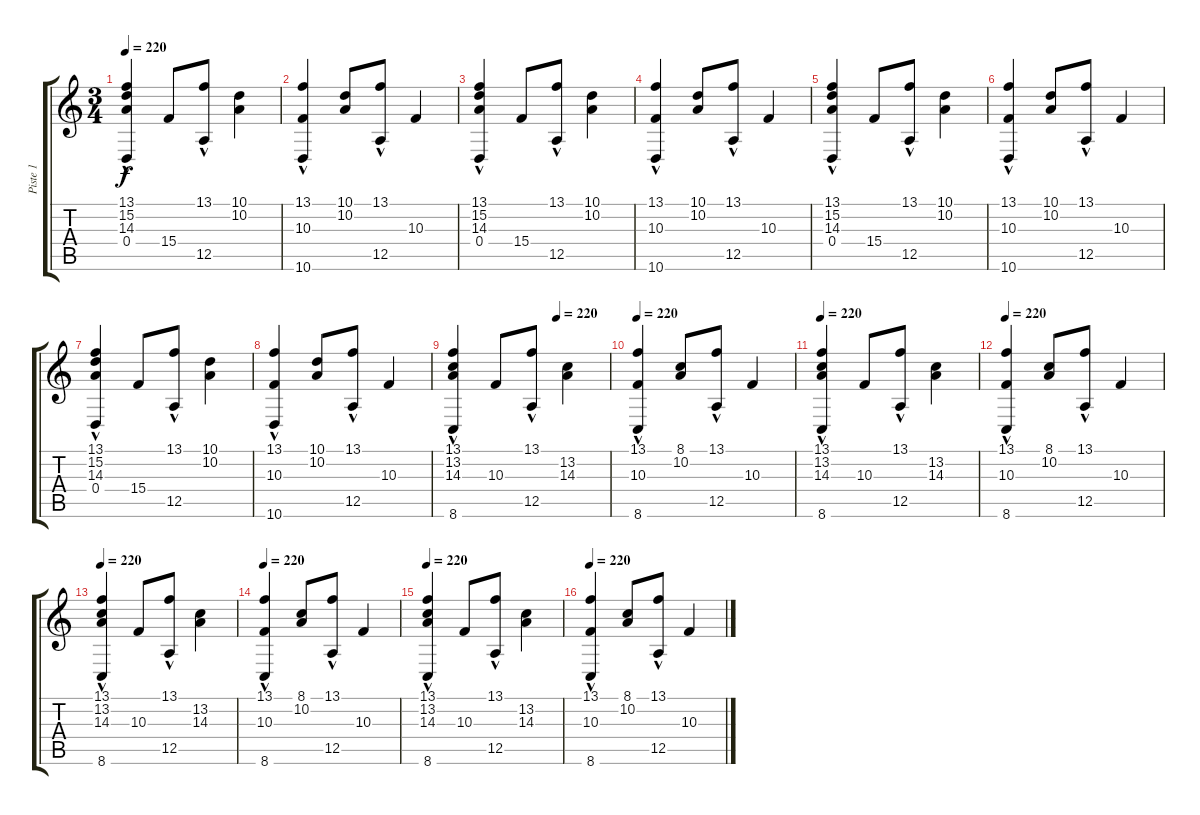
\track ("Piste 1" "Piste 1") {instrument harpsichord}
\staff {score tabs}
\tuning (E4 B3 G3 D3 A2 E2) {hide}
\ts (3 4)
\tempo 220
\clef g2
\ks c
(13.1{hac} 15.2 14.3 0.4{hac}).4{dy f} 15.4.8 (13.1{hac} 12.5{hac}).8 (10.1 10.2).4 |
(13.1{hac} 10.3 10.6{hac}).4 (10.1 10.2).8 (13.1{hac} 12.5{hac}).8 10.3.4 |
(13.1{hac} 15.2 14.3 0.4{hac}).4 15.4.8 (13.1{hac} 12.5{hac}).8 (10.1 10.2).4 |
(13.1{hac} 10.3 10.6{hac}).4 (10.1 10.2).8 (13.1{hac} 12.5{hac}).8 10.3.4 |
(13.1{hac} 15.2 14.3 0.4{hac}).4 15.4.8 (13.1{hac} 12.5{hac}).8 (10.1 10.2).4 |
(13.1{hac} 10.3 10.6{hac}).4 (10.1 10.2).8 (13.1{hac} 12.5{hac}).8 10.3.4 |
(13.1{hac} 15.2 14.3 0.4{hac}).4 15.4.8 (13.1{hac} 12.5{hac}).8 (10.1 10.2).4 |
(13.1{hac} 10.3 10.6{hac}).4 (10.1 10.2).8 (13.1{hac} 12.5{hac}).8 10.3.4 |
\tempo (220 0.6666666666666666)
(13.1{hac} 13.2 14.3 8.6{hac}).4 10.3.8 (13.1{hac} 12.5{hac}).8 (13.2 14.3).4 |
\tempo 220
(13.1{hac} 10.3 8.6{hac}).4 (8.1 10.2).8 (13.1{hac} 12.5{hac}).8 10.3.4 |
\tempo 220
(13.1{hac} 13.2 14.3 8.6{hac}).4 10.3.8 (13.1{hac} 12.5{hac}).8 (13.2 14.3).4 |
\tempo 220
(13.1{hac} 10.3 8.6{hac}).4 (8.1 10.2).8 (13.1{hac} 12.5{hac}).8 10.3.4 |
\tempo 220
(13.1{hac} 13.2 14.3 8.6{hac}).4 10.3.8 (13.1{hac} 12.5{hac}).8 (13.2 14.3).4 |
\tempo 220
(13.1{hac} 10.3 8.6{hac}).4 (8.1 10.2).8 (13.1{hac} 12.5{hac}).8 10.3.4 |
\tempo 220
(13.1{hac} 13.2 14.3 8.6{hac}).4 10.3.8 (13.1{hac} 12.5{hac}).8 (13.2 14.3).4 |
\tempo 220
(13.1{hac} 10.3 8.6{hac}).4 (8.1 10.2).8 (13.1{hac} 12.5{hac}).8 10.3.4
